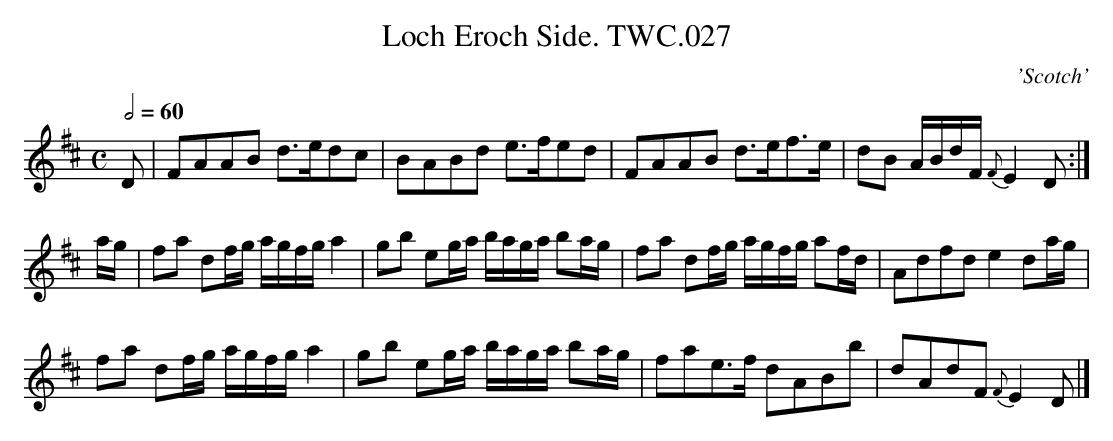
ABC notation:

X:1
T:Loch Eroch Side. TWC.027
M:C
L:1/8
Q:1/2=60
C:'Scotch'
K:D
D|FAAB d>edc|BABd e>fed|FAAB d>ef>e|dB A/B/d/F/ {F}E2D:|
a/g/|fa df/g/ a/g/f/g/ a2|gb eg/a/ b/a/g/a/ ba/g/|\
fa df/g/ a/g/f/g/ af/d/|Adfd e2da/g/|
fa df/g/ a/g/f/g/ a2|gb eg/a/ b/a/g/a/ ba/g/|\
fae>f dABb|dAdF {F}E2D|]
